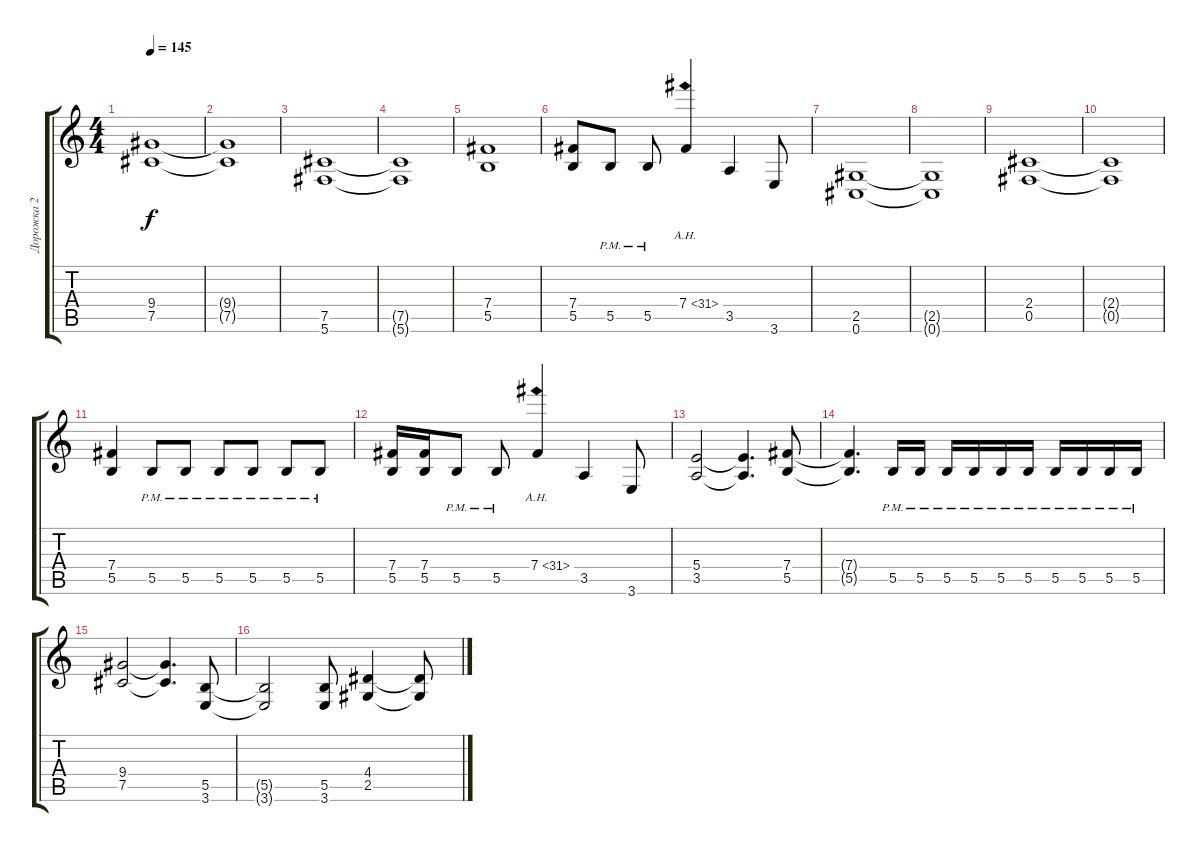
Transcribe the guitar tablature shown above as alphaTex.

\track ("Дорожка 2" "Дорожка 2") {instrument distortionguitar}
\staff {score tabs}
\tuning (Db4 Ab3 E3 B2 Gb2 Db2) {hide}
\ts (4 4)
\tempo 145
\clef g2
\ks c
(9.4{t} 7.5{t}).1{dy f} |
(9.4{t} 7.5{t}).1 |
(7.5 5.6).1 |
(7.5{t} 5.6{t}).1 |
(7.4 5.5).1 |
(7.4 5.5).8 5.5{pm}.8 5.5{pm}.8 7.4{ah 24}.4 3.5.4 3.6.8 |
(2.5 0.6).1 |
(2.5{t} 0.6{t}).1 |
(2.4 0.5).1 |
(2.4{t} 0.5{t}).1 |
(7.4 5.5).4 5.5{pm}.8 5.5{pm}.8 5.5{pm}.8 5.5{pm}.8 5.5{pm}.8 5.5{pm}.8 |
(7.4 5.5).16 (7.4 5.5).16 5.5{pm}.8 5.5{pm}.8 7.4{ah 24}.4 3.5.4 3.6.8 |
(5.4 3.5).2 (5.4{t} 3.5{t}).4{d} (7.4 5.5).8 |
(7.4{t} 5.5{t}).4{d} 5.5{pm}.16 5.5{pm}.16 5.5{pm}.16 5.5{pm}.16 5.5{pm}.16 5.5{pm}.16 5.5{pm}.16 5.5{pm}.16 5.5{pm}.16 5.5{pm}.16 |
(9.4 7.5).2 (9.4{t} 7.5{t}).4{d} (5.5 3.6).8 |
(5.5{t} 3.6{t}).2 (5.5 3.6).8 (4.4 2.5).4 (4.4{t} 2.5{t}).8
